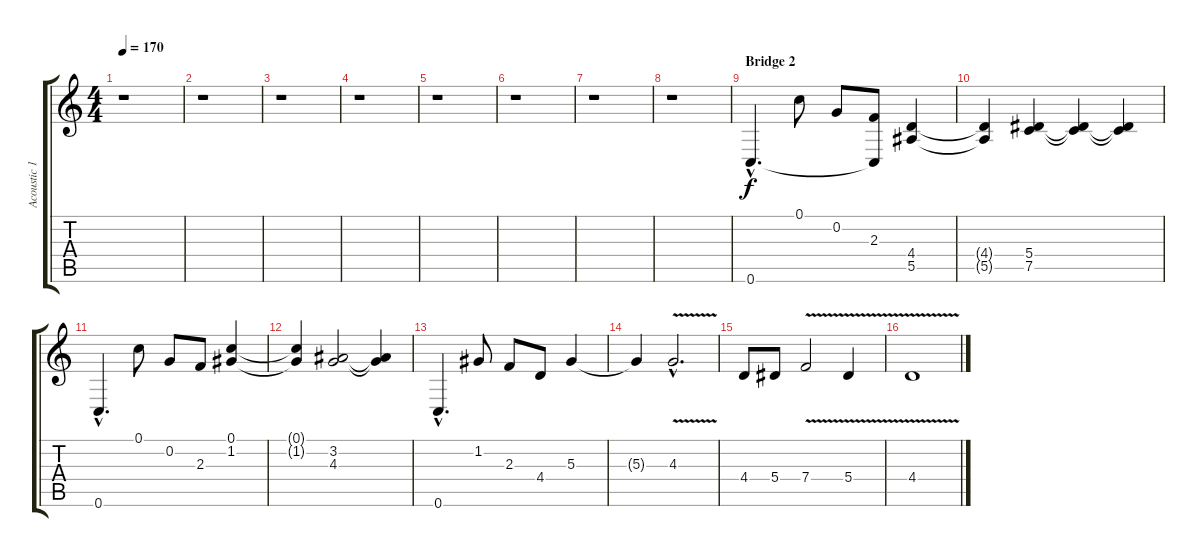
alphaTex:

\track ("Acoustic 1" "Acoustic 1") {instrument acousticguitarsteel}
\staff {score tabs}
\tuning (C4 G3 Eb3 Bb2 F2 C2) {hide}
\ts (4 4)
\tempo 170
\clef g2
\ks c
r.1{dy f} |
r.1 |
r.1 |
r.1 |
r.1 |
r.1 |
r.1 |
r.1 |
\section ("" "Bridge 2")
0.6{hac}.4{d} 0.1.8 0.2.8 (2.3 0.6{t}).8 (4.4 5.5).4 |
(4.4{t} 5.5{t}).4 (5.4 7.5).4 (5.4{t} 7.5{t}).4 (5.4{t} 7.5{t}).4 |
0.6{hac}.4{d} 0.1.8 0.2.8 2.3.8 (0.1 1.2).4 |
(0.1{t} 1.2{t}).4 (3.2 4.3).2 (3.2{t} 4.3{t}).4 |
0.6{hac}.4{d} 1.2.8 2.3.8 4.4.8 5.3.4 |
5.3{t}.4 4.3{v hac}.2{d} |
4.4.8 5.4.8 7.4{v}.2 5.4{v}.4 |
4.4{v}.1
